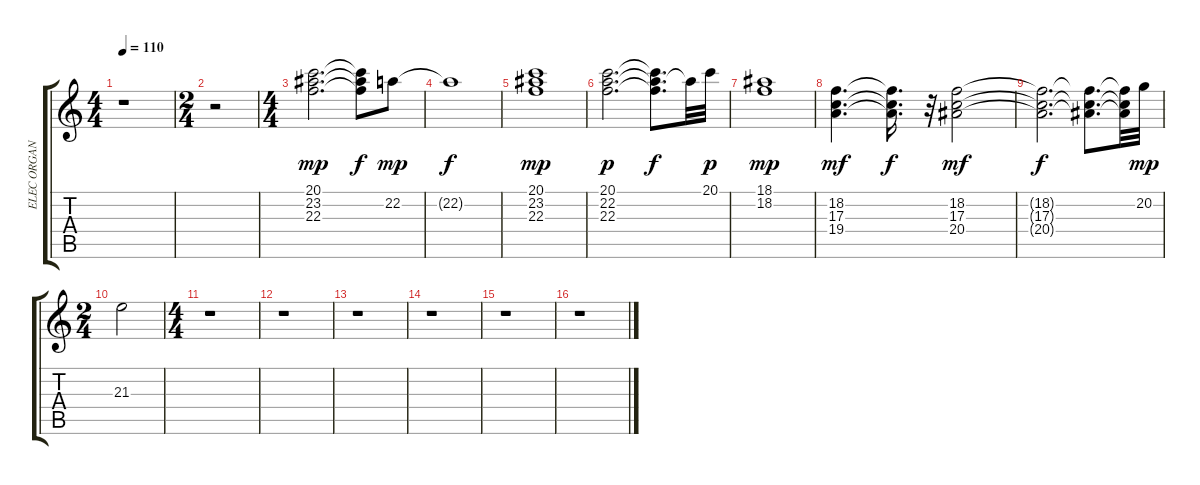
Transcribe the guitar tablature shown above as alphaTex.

\track ("ELEC ORGAN" "ELEC ORGAN") {solo instrument drawbarorgan}
\staff {score tabs}
\tuning (E4 B3 G3 D3 A2 E2) {hide}
\ts (4 4)
\tempo 110
\clef g2
\ks c
r.1{dy f} |
\ts (2 4)
r.2 |
\ts (4 4)
(20.1 23.2 22.3).2{d dy mp} (20.1{t} 23.2{t} 22.3{t}).8{dy f} 22.2.8{dy mp} |
22.2{t}.1{dy f} |
(20.1 23.2 22.3).1{dy mp} |
(20.1 22.2 22.3).2{d dy p} (20.1{t} 22.2{t} 22.3{t}).8{d dy f} 22.2{t}.32 20.1.32{dy p} |
(18.1 18.2).1{dy mp} |
(18.2 17.3 19.4).4{d dy mf} (18.2{t} 17.3{t} 19.4{t}).16{d dy f} r.32 (18.2 17.3 20.4).2{dy mf} |
(18.2{t} 17.3{t} 20.4{t}).2{d dy f} (18.2{t} 17.3{t} 20.4{t}).8{d} (18.2{t} 17.3{t} 20.4{t}).32 20.2.32{dy mp} |
\ts (2 4)
21.3.2 |
\ts (4 4)
r.1 |
r.1 |
r.1 |
r.1 |
r.1 |
r.1
